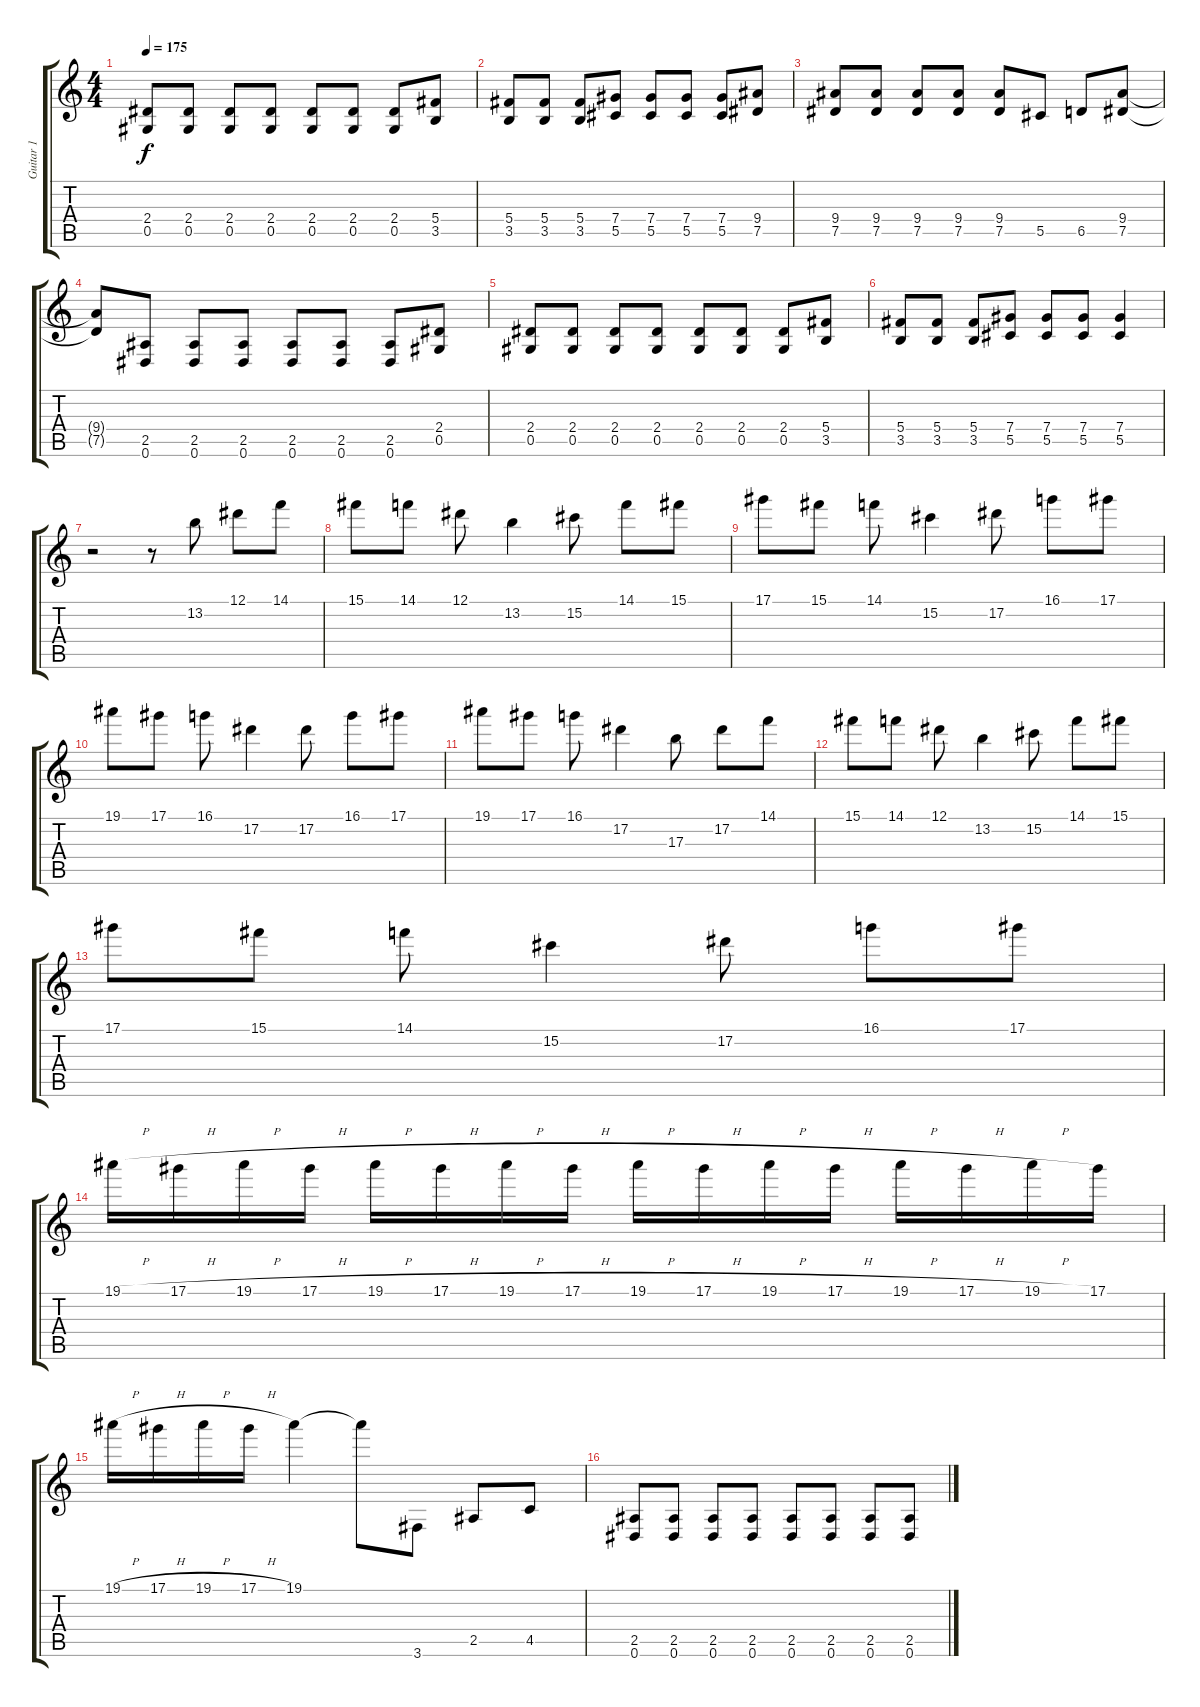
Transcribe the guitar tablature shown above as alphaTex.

\track ("Guitar 1" "Guitar 1") {instrument overdrivenguitar}
\staff {score tabs}
\tuning (Eb4 Bb3 Gb3 Db3 Ab2 Eb2) {hide}
\ts (4 4)
\tempo 175
\clef g2
\ks c
(2.4 0.5).8{dy f} (2.4 0.5).8 (2.4 0.5).8 (2.4 0.5).8 (2.4 0.5).8 (2.4 0.5).8 (2.4 0.5).8 (5.4 3.5).8 |
(5.4 3.5).8 (5.4 3.5).8 (5.4 3.5).8 (7.4 5.5).8 (7.4 5.5).8 (7.4 5.5).8 (7.4 5.5).8 (9.4 7.5).8 |
(9.4 7.5).8 (9.4 7.5).8 (9.4 7.5).8 (9.4 7.5).8 (9.4 7.5).8 5.5.8 6.5.8 (9.4 7.5).8 |
(9.4{t} 7.5{t}).8 (2.5 0.6).8 (2.5 0.6).8 (2.5 0.6).8 (2.5 0.6).8 (2.5 0.6).8 (2.5 0.6).8 (2.4 0.5).8 |
(2.4 0.5).8 (2.4 0.5).8 (2.4 0.5).8 (2.4 0.5).8 (2.4 0.5).8 (2.4 0.5).8 (2.4 0.5).8 (5.4 3.5).8 |
(5.4 3.5).8 (5.4 3.5).8 (5.4 3.5).8 (7.4 5.5).8 (7.4 5.5).8 (7.4 5.5).8 (7.4 5.5).4 |
r.2 r.8 13.2.8 12.1.8 14.1.8 |
15.1.8 14.1.8 12.1.8 13.2.4 15.2.8 14.1.8 15.1.8 |
17.1.8 15.1.8 14.1.8 15.2.4 17.2.8 16.1.8 17.1.8 |
19.1.8 17.1.8 16.1.8 17.2.4 17.2.8 16.1.8 17.1.8 |
19.1.8 17.1.8 16.1.8 17.2.4 17.3.8 17.2.8 14.1.8 |
15.1.8 14.1.8 12.1.8 13.2.4 15.2.8 14.1.8 15.1.8 |
17.1.8 15.1.8 14.1.8 15.2.4 17.2.8 16.1.8 17.1.8 |
19.1{h}.16 17.1{h}.16 19.1{h}.16 17.1{h}.16 19.1{h}.16 17.1{h}.16 19.1{h}.16 17.1{h}.16 19.1{h}.16 17.1{h}.16 19.1{h}.16 17.1{h}.16 19.1{h}.16 17.1{h}.16 19.1{h}.16 17.1.16 |
19.1{h}.16 17.1{h}.16 19.1{h}.16 17.1{h}.16 19.1.4 19.1{t}.8 3.6.8 2.5.8 4.5.8 |
(2.5 0.6).8 (2.5 0.6).8 (2.5 0.6).8 (2.5 0.6).8 (2.5 0.6).8 (2.5 0.6).8 (2.5 0.6).8 (2.5 0.6).8
